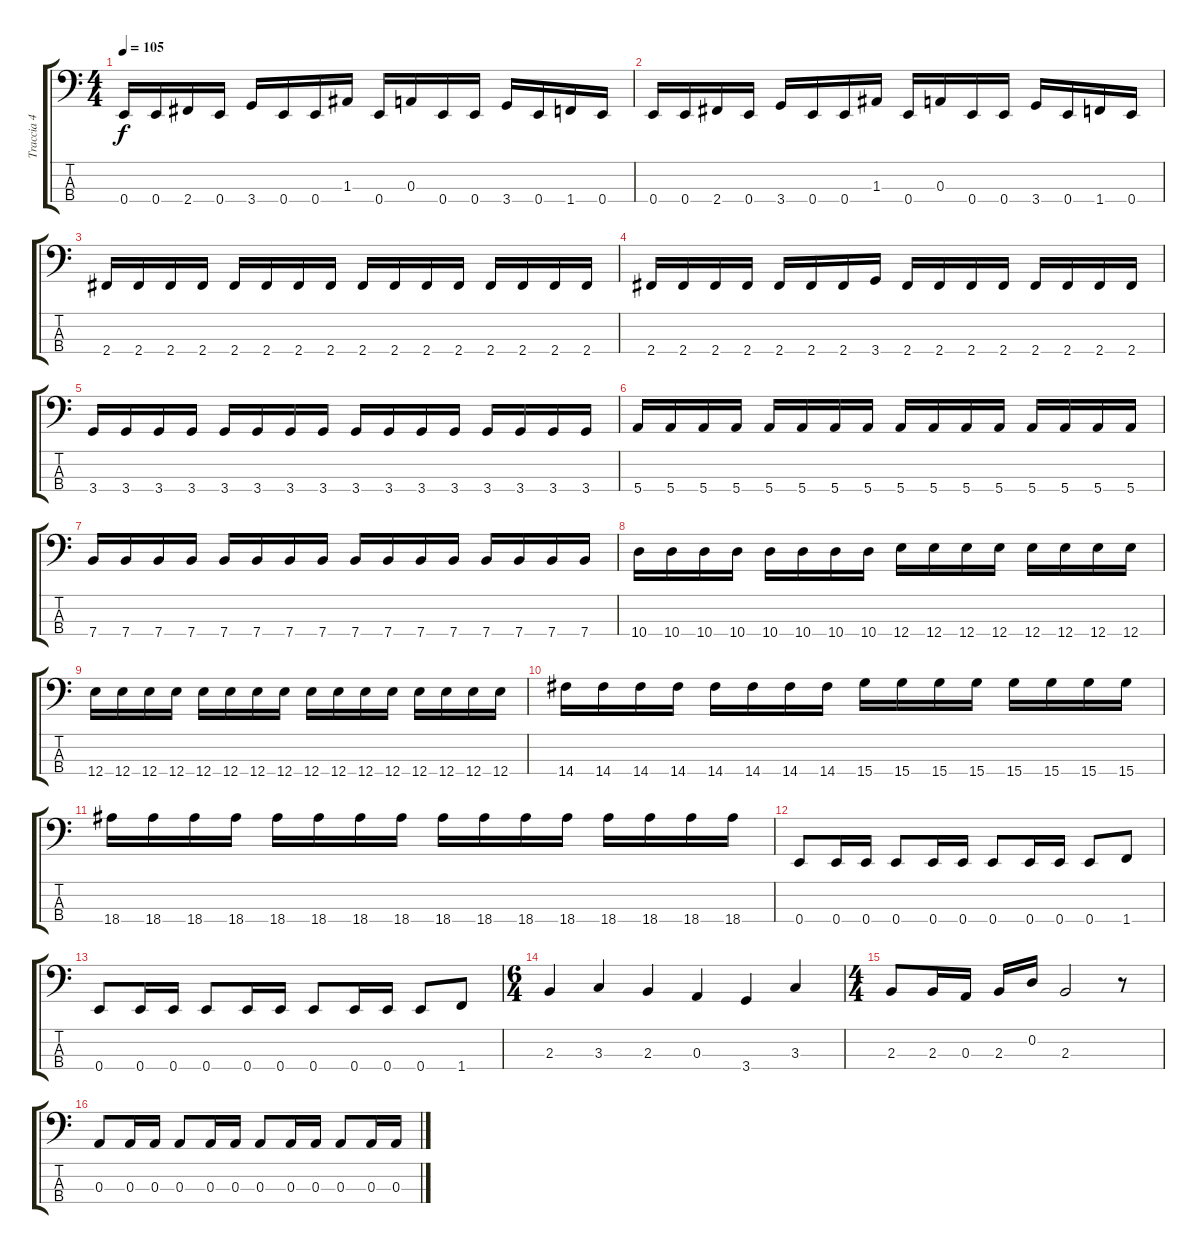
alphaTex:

\track ("Traccia 4" "Traccia 4") {instrument electricbassfinger}
\staff {score tabs}
\tuning (G2 D2 A1 E1) {hide}
\ts (4 4)
\tempo 105
\clef f4
\ks c
0.4.16{dy f} 0.4.16 2.4.16 0.4.16 3.4.16 0.4.16 0.4.16 1.3.16 0.4.16 0.3.16 0.4.16 0.4.16 3.4.16 0.4.16 1.4.16 0.4.16 |
0.4.16 0.4.16 2.4.16 0.4.16 3.4.16 0.4.16 0.4.16 1.3.16 0.4.16 0.3.16 0.4.16 0.4.16 3.4.16 0.4.16 1.4.16 0.4.16 |
2.4.16 2.4.16 2.4.16 2.4.16 2.4.16 2.4.16 2.4.16 2.4.16 2.4.16 2.4.16 2.4.16 2.4.16 2.4.16 2.4.16 2.4.16 2.4.16 |
2.4.16 2.4.16 2.4.16 2.4.16 2.4.16 2.4.16 2.4.16 3.4.16 2.4.16 2.4.16 2.4.16 2.4.16 2.4.16 2.4.16 2.4.16 2.4.16 |
3.4.16 3.4.16 3.4.16 3.4.16 3.4.16 3.4.16 3.4.16 3.4.16 3.4.16 3.4.16 3.4.16 3.4.16 3.4.16 3.4.16 3.4.16 3.4.16 |
5.4.16 5.4.16 5.4.16 5.4.16 5.4.16 5.4.16 5.4.16 5.4.16 5.4.16 5.4.16 5.4.16 5.4.16 5.4.16 5.4.16 5.4.16 5.4.16 |
7.4.16 7.4.16 7.4.16 7.4.16 7.4.16 7.4.16 7.4.16 7.4.16 7.4.16 7.4.16 7.4.16 7.4.16 7.4.16 7.4.16 7.4.16 7.4.16 |
10.4.16 10.4.16 10.4.16 10.4.16 10.4.16 10.4.16 10.4.16 10.4.16 12.4.16 12.4.16 12.4.16 12.4.16 12.4.16 12.4.16 12.4.16 12.4.16 |
12.4.16 12.4.16 12.4.16 12.4.16 12.4.16 12.4.16 12.4.16 12.4.16 12.4.16 12.4.16 12.4.16 12.4.16 12.4.16 12.4.16 12.4.16 12.4.16 |
14.4.16 14.4.16 14.4.16 14.4.16 14.4.16 14.4.16 14.4.16 14.4.16 15.4.16 15.4.16 15.4.16 15.4.16 15.4.16 15.4.16 15.4.16 15.4.16 |
18.4.16 18.4.16 18.4.16 18.4.16 18.4.16 18.4.16 18.4.16 18.4.16 18.4.16 18.4.16 18.4.16 18.4.16 18.4.16 18.4.16 18.4.16 18.4.16 |
0.4.8 0.4.16 0.4.16 0.4.8 0.4.16 0.4.16 0.4.8 0.4.16 0.4.16 0.4.8 1.4.8 |
0.4.8 0.4.16 0.4.16 0.4.8 0.4.16 0.4.16 0.4.8 0.4.16 0.4.16 0.4.8 1.4.8 |
\ts (6 4)
2.3.4 3.3.4 2.3.4 0.3.4 3.4.4 3.3.4 |
\ts (4 4)
2.3.8 2.3.16 0.3.16 2.3.16 0.2.16 2.3.2 r.8 |
0.3.8 0.3.16 0.3.16 0.3.8 0.3.16 0.3.16 0.3.8 0.3.16 0.3.16 0.3.8 0.3.16 0.3.16
